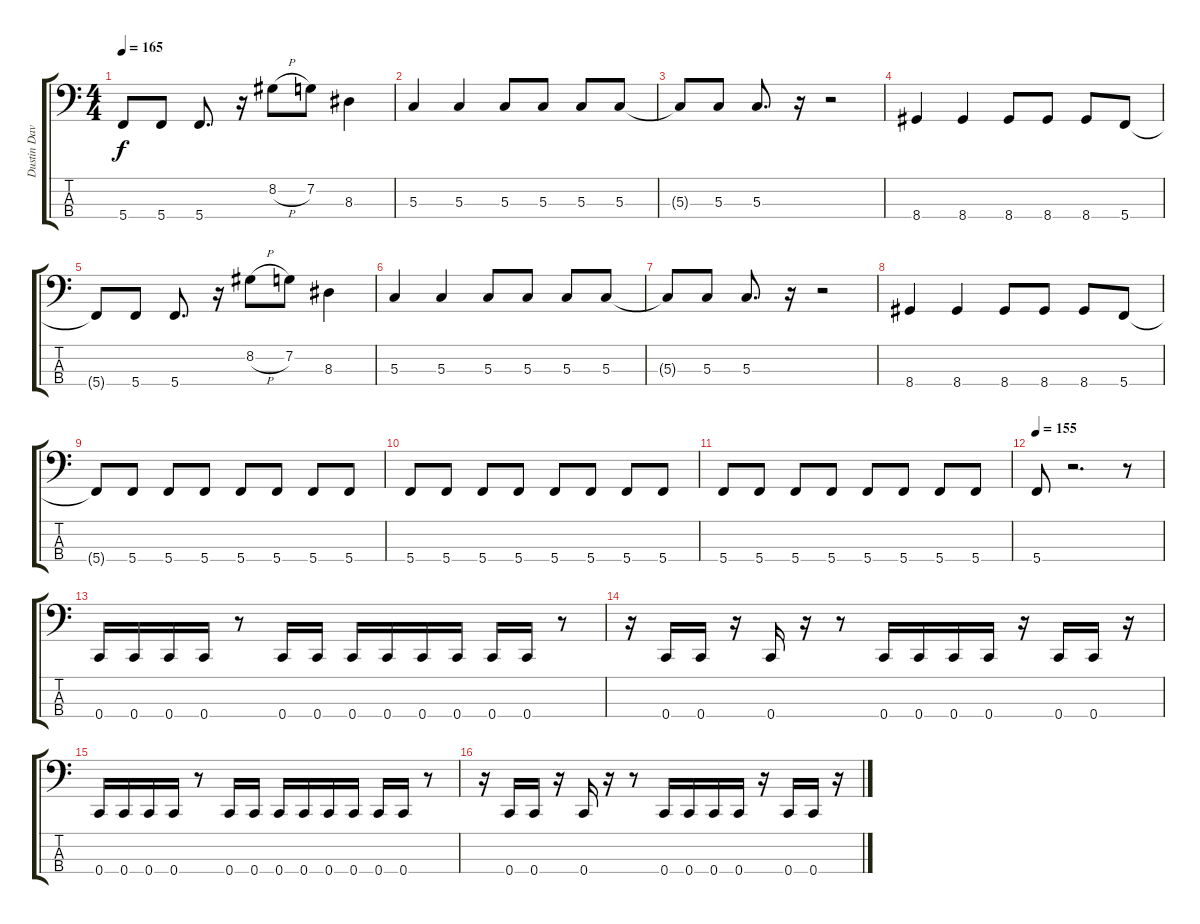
\track ("Dustin Davidson (Bass)" "Dustin Dav") {instrument electricbasspick}
\staff {score tabs}
\tuning (F2 C2 G1 C1) {hide}
\ts (4 4)
\tempo 165
\clef f4
\ks c
5.4{t}.8{dy f} 5.4.8 5.4.8{d} r.16 8.2{h}.8 7.2.8 8.3.4 |
5.3.4 5.3.4 5.3.8 5.3.8 5.3.8 5.3.8 |
5.3{t}.8 5.3.8 5.3.8{d} r.16 r.2 |
8.4.4 8.4.4 8.4.8 8.4.8 8.4.8 5.4.8 |
5.4{t}.8 5.4.8 5.4.8{d} r.16 8.2{h}.8 7.2.8 8.3.4 |
5.3.4 5.3.4 5.3.8 5.3.8 5.3.8 5.3.8 |
5.3{t}.8 5.3.8 5.3.8{d} r.16 r.2 |
8.4.4 8.4.4 8.4.8 8.4.8 8.4.8 5.4.8 |
5.4{t}.8 5.4.8 5.4.8 5.4.8 5.4.8 5.4.8 5.4.8 5.4.8 |
5.4.8 5.4.8 5.4.8 5.4.8 5.4.8 5.4.8 5.4.8 5.4.8 |
5.4.8 5.4.8 5.4.8 5.4.8 5.4.8 5.4.8 5.4.8 5.4.8 |
\tempo 155
5.4.8 r.2{d} r.8 |
0.4.16 0.4.16 0.4.16 0.4.16 r.8 0.4.16 0.4.16 0.4.16 0.4.16 0.4.16 0.4.16 0.4.16 0.4.16 r.8 |
r.16 0.4.16 0.4.16 r.16 0.4.16 r.16 r.8 0.4.16 0.4.16 0.4.16 0.4.16 r.16 0.4.16 0.4.16 r.16 |
0.4.16 0.4.16 0.4.16 0.4.16 r.8 0.4.16 0.4.16 0.4.16 0.4.16 0.4.16 0.4.16 0.4.16 0.4.16 r.8 |
r.16 0.4.16 0.4.16 r.16 0.4.16 r.16 r.8 0.4.16 0.4.16 0.4.16 0.4.16 r.16 0.4.16 0.4.16 r.16
